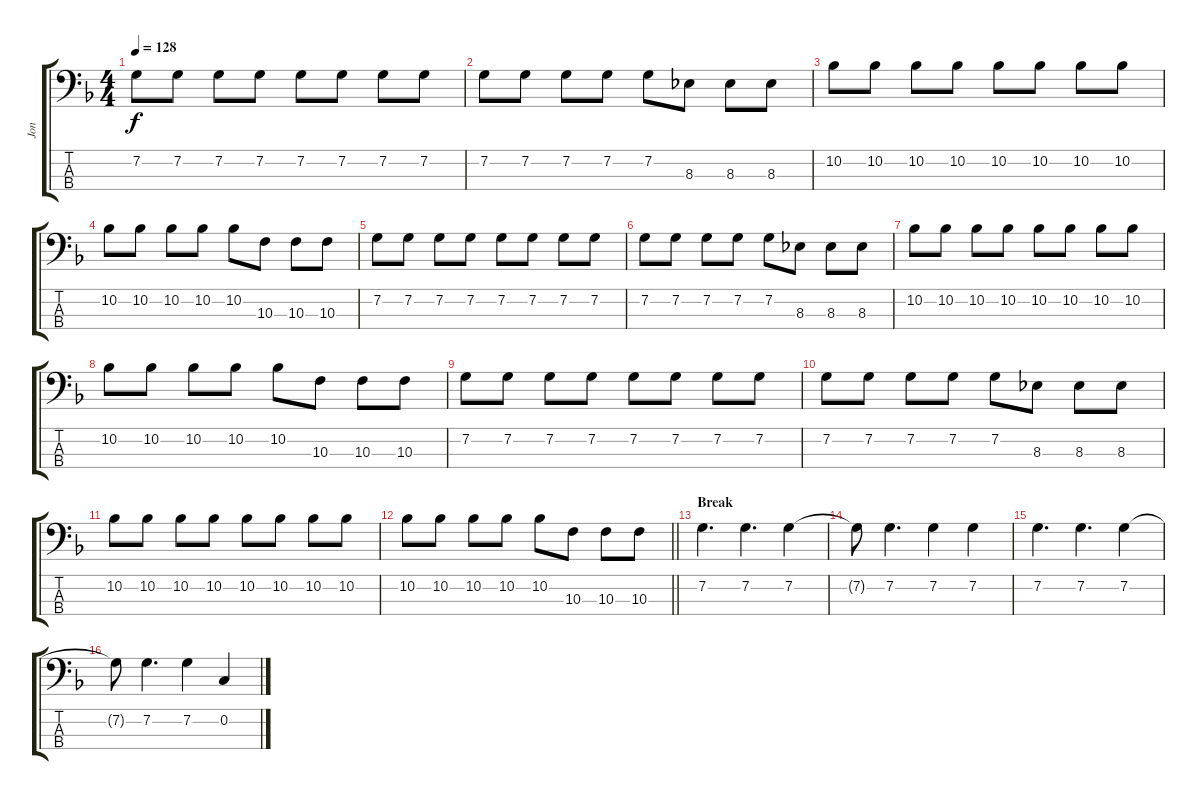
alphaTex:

\track ("Jon" "Jon") {instrument electricbassfinger}
\staff {score tabs}
\tuning (F2 C2 G1 D1) {hide}
\ts (4 4)
\tempo 128
\clef f4
\ks dminor
7.2.8{dy f} 7.2.8 7.2.8 7.2.8 7.2.8 7.2.8 7.2.8 7.2.8 |
7.2.8 7.2.8 7.2.8 7.2.8 7.2.8 8.3.8 8.3.8 8.3.8 |
10.2.8 10.2.8 10.2.8 10.2.8 10.2.8 10.2.8 10.2.8 10.2.8 |
10.2.8 10.2.8 10.2.8 10.2.8 10.2.8 10.3.8 10.3.8 10.3.8 |
7.2.8 7.2.8 7.2.8 7.2.8 7.2.8 7.2.8 7.2.8 7.2.8 |
7.2.8 7.2.8 7.2.8 7.2.8 7.2.8 8.3.8 8.3.8 8.3.8 |
10.2.8 10.2.8 10.2.8 10.2.8 10.2.8 10.2.8 10.2.8 10.2.8 |
10.2.8 10.2.8 10.2.8 10.2.8 10.2.8 10.3.8 10.3.8 10.3.8 |
7.2.8 7.2.8 7.2.8 7.2.8 7.2.8 7.2.8 7.2.8 7.2.8 |
7.2.8 7.2.8 7.2.8 7.2.8 7.2.8 8.3.8 8.3.8 8.3.8 |
10.2.8 10.2.8 10.2.8 10.2.8 10.2.8 10.2.8 10.2.8 10.2.8 |
\barLineRight lightlight
10.2.8 10.2.8 10.2.8 10.2.8 10.2.8 10.3.8 10.3.8 10.3.8 |
\section ("" "Break")
7.2.4{d} 7.2.4{d} 7.2.4 |
7.2{t}.8 7.2.4{d} 7.2.4 7.2.4 |
7.2.4{d} 7.2.4{d} 7.2.4 |
7.2{t}.8 7.2.4{d} 7.2.4 0.2.4
